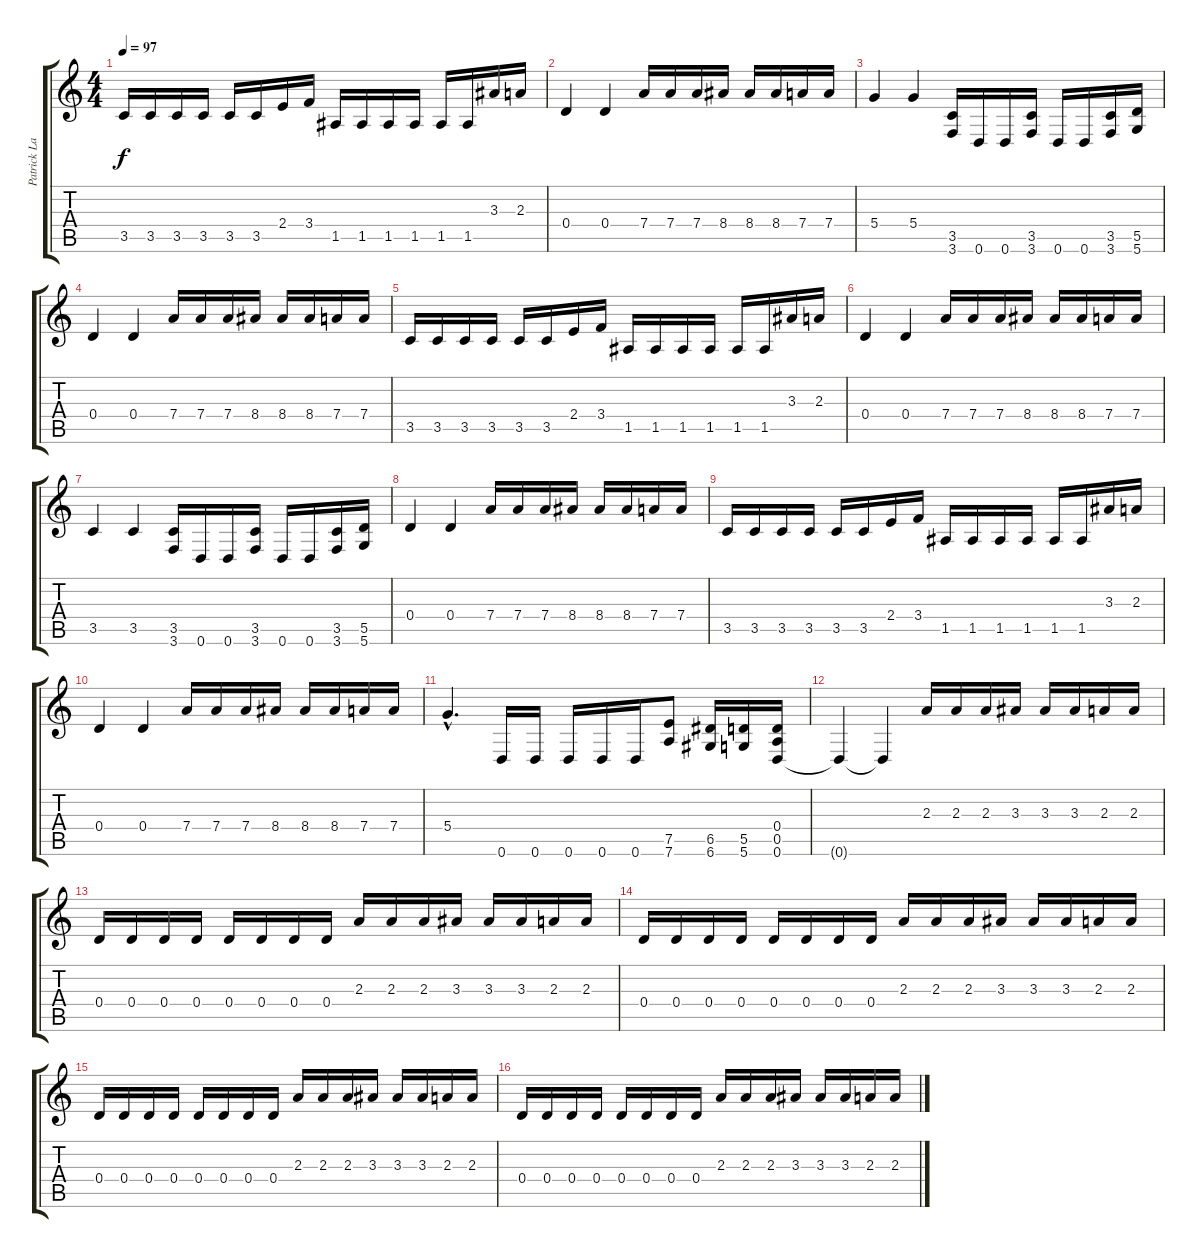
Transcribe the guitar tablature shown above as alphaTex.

\track ("Patrick Lachman" "Patrick La") {instrument distortionguitar}
\staff {score tabs}
\tuning (E4 B3 G3 D3 A2 D2) {hide}
\ts (4 4)
\tempo 97
\clef g2
\ks c
3.5.16{dy f} 3.5.16 3.5.16 3.5.16 3.5.16 3.5.16 2.4.16 3.4.16 1.5.16 1.5.16 1.5.16 1.5.16 1.5.16 1.5.16 3.3.16 2.3.16 |
0.4.4 0.4.4 7.4.16 7.4.16 7.4.16 8.4.16 8.4.16 8.4.16 7.4.16 7.4.16 |
5.4.4 5.4.4 (3.5 3.6).16 0.6.16 0.6.16 (3.5 3.6).16 0.6.16 0.6.16 (3.5 3.6).16 (5.5 5.6).16 |
0.4.4 0.4.4 7.4.16 7.4.16 7.4.16 8.4.16 8.4.16 8.4.16 7.4.16 7.4.16 |
3.5.16 3.5.16 3.5.16 3.5.16 3.5.16 3.5.16 2.4.16 3.4.16 1.5.16 1.5.16 1.5.16 1.5.16 1.5.16 1.5.16 3.3.16 2.3.16 |
0.4.4 0.4.4 7.4.16 7.4.16 7.4.16 8.4.16 8.4.16 8.4.16 7.4.16 7.4.16 |
3.5.4 3.5.4 (3.5 3.6).16 0.6.16 0.6.16 (3.5 3.6).16 0.6.16 0.6.16 (3.5 3.6).16 (5.5 5.6).16 |
0.4.4 0.4.4 7.4.16 7.4.16 7.4.16 8.4.16 8.4.16 8.4.16 7.4.16 7.4.16 |
3.5.16 3.5.16 3.5.16 3.5.16 3.5.16 3.5.16 2.4.16 3.4.16 1.5.16 1.5.16 1.5.16 1.5.16 1.5.16 1.5.16 3.3.16 2.3.16 |
0.4.4 0.4.4 7.4.16 7.4.16 7.4.16 8.4.16 8.4.16 8.4.16 7.4.16 7.4.16 |
5.4{hac}.4{d} 0.6.16 0.6.16 0.6.16 0.6.16 0.6.16 (7.5 7.6).8 (6.5 6.6).16 (5.5 5.6).16 (0.4 0.5 0.6).16 |
0.6{t}.4 0.6{t}.4 2.3.16 2.3.16 2.3.16 3.3.16 3.3.16 3.3.16 2.3.16 2.3.16 |
0.4.16 0.4.16 0.4.16 0.4.16 0.4.16 0.4.16 0.4.16 0.4.16 2.3.16{volume 0} 2.3.16 2.3.16 3.3.16 3.3.16 3.3.16 2.3.16 2.3.16 |
0.4.16 0.4.16 0.4.16 0.4.16 0.4.16 0.4.16 0.4.16 0.4.16 2.3.16 2.3.16 2.3.16 3.3.16 3.3.16 3.3.16 2.3.16 2.3.16 |
0.4.16 0.4.16 0.4.16 0.4.16 0.4.16 0.4.16 0.4.16 0.4.16 2.3.16 2.3.16 2.3.16 3.3.16 3.3.16 3.3.16 2.3.16 2.3.16 |
0.4.16 0.4.16 0.4.16 0.4.16 0.4.16 0.4.16 0.4.16 0.4.16 2.3.16 2.3.16 2.3.16 3.3.16 3.3.16 3.3.16 2.3.16 2.3.16
